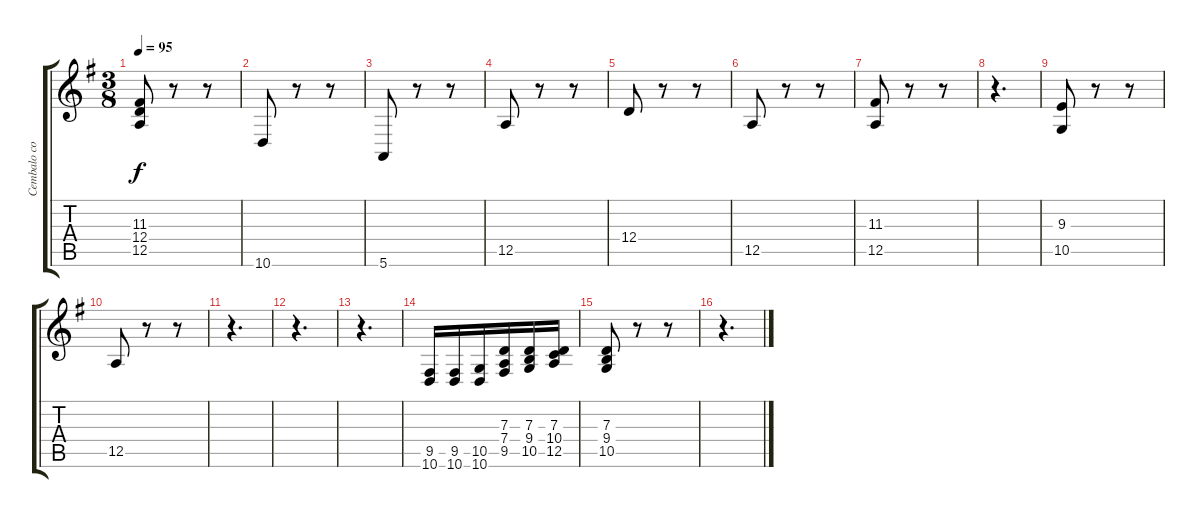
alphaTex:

\track ("Cembalo concertato." "Cembalo co") {instrument harpsichord}
\staff {score tabs}
\tuning (E4 B3 G3 D3 A2 E2) {hide}
\ts (3 8)
\tempo 95
\clef g2
\ks g
(11.3 12.4 12.5).8{dy f} r.8 r.8 |
10.6.8 r.8 r.8 |
5.6.8 r.8 r.8 |
12.5.8 r.8 r.8 |
12.4.8 r.8 r.8 |
12.5.8 r.8 r.8 |
(11.3 12.5).8 r.8 r.8 |
r.4{d} |
(9.3 10.5).8 r.8 r.8 |
12.5.8 r.8 r.8 |
r.4{d} |
r.4{d} |
r.4{d} |
(9.5 10.6).16 (9.5 10.6).16{beam merge} (10.5 10.6).16 (7.3 7.4 9.5).16{beam merge} (7.3 9.4 10.5).16 (7.3 10.4 12.5).16 |
(7.3 9.4 10.5).8 r.8 r.8 |
r.4{d}
